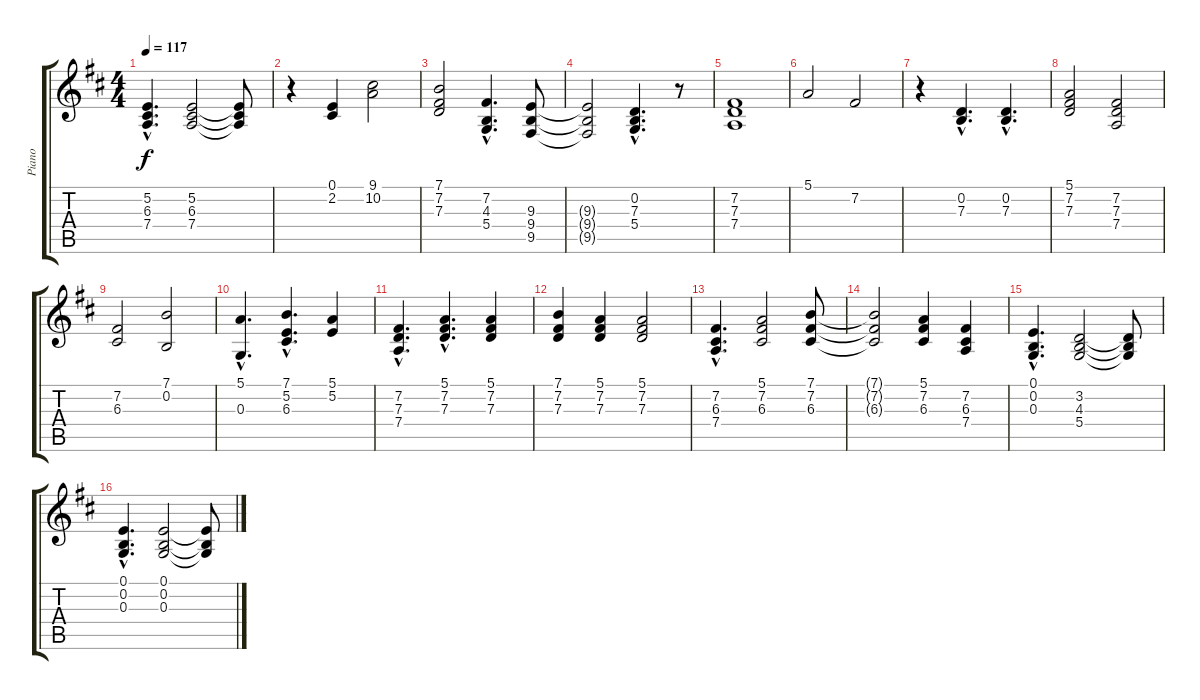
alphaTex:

\track ("Piano" "Piano") {instrument honkytonkpiano}
\staff {score tabs}
\tuning (E4 B3 G3 D3 A2 E2) {hide}
\ts (4 4)
\tempo 117
\clef g2
\ks d
(5.2{hac} 6.3{hac} 7.4{hac}).4{d dy f} (5.2 6.3 7.4).2 (5.2{t} 6.3{t} 7.4{t}).8 |
r.4 (0.1 2.2).4 (9.1 10.2).2 |
(7.1 7.2 7.3).2 (7.2{hac} 4.3{hac} 5.4{hac}).4{d} (9.3 9.4 9.5).8 |
(9.3{t} 9.4{t} 9.5{t}).2 (0.2{hac} 7.3{hac} 5.4{hac}).4{d} r.8 |
(7.2 7.3 7.4).1 |
5.1.2 7.2.2 |
r.4 (0.2{hac} 7.3{hac}).4{d} (0.2{hac} 7.3{hac}).4{d} |
(5.1 7.2 7.3).2 (7.2 7.3 7.4).2 |
(7.2 6.3).2 (7.1 0.2).2 |
(5.1{hac} 0.3{hac}).4{d} (7.1{hac} 5.2{hac} 6.3{hac}).4{d} (5.1 5.2).4 |
(7.2{hac} 7.3{hac} 7.4{hac}).4{d} (5.1{hac} 7.2{hac} 7.3{hac}).4{d} (5.1 7.2 7.3).4 |
(7.1 7.2 7.3).4 (5.1 7.2 7.3).4 (5.1 7.2 7.3).2 |
(7.2{hac} 6.3{hac} 7.4{hac}).4{d} (5.1 7.2 6.3).2 (7.1 7.2 6.3).8 |
(7.1{t} 7.2{t} 6.3{t}).2 (5.1 7.2 6.3).4 (7.2 6.3 7.4).4 |
(0.1{hac} 0.2{hac} 0.3{hac}).4{d} (3.2 4.3 5.4).2 (3.2{t} 4.3{t} 5.4{t}).8 |
(0.1{hac} 0.2{hac} 0.3{hac}).4{d} (0.1 0.2 0.3).2 (0.1{t} 0.2{t} 0.3{t}).8
